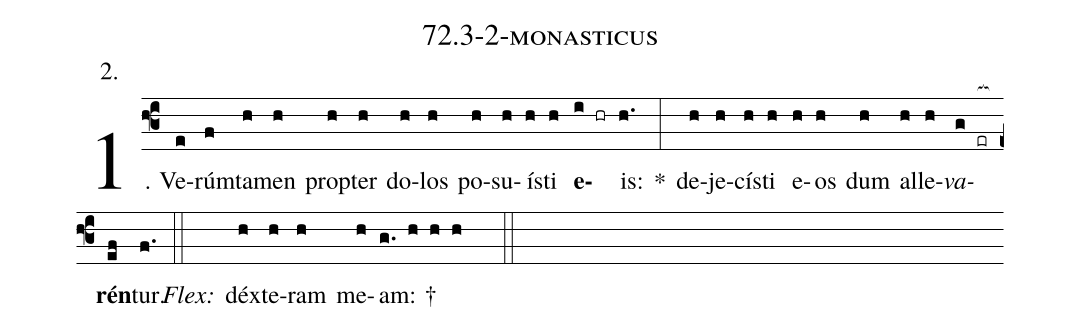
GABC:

name: 72.3-2-monasticus;
annotation: 2.;
%%
(f3)1. Ve(e)rúm(f)ta(h)men(h) prop(h)ter(h) do(h)los(h) po(h)su(h)ís(h)ti(h) <b>e</b>(i hr)is:(h.) *(:) de(h)je(h)cís(h)ti(h) e(h)os(h) dum(h) al(h)le(h)<i>va</i>(g er[ocb:1{])<b>rén</b>(ef[ocb:0}])tur.(f.) (::)
<i>Flex:</i>()  déx(h)te(h)ram(h) me(h)am: †(g. h h h  ::)

%E(h) u(h) o(h) u(g) a(ef) e.(f.) (::)
